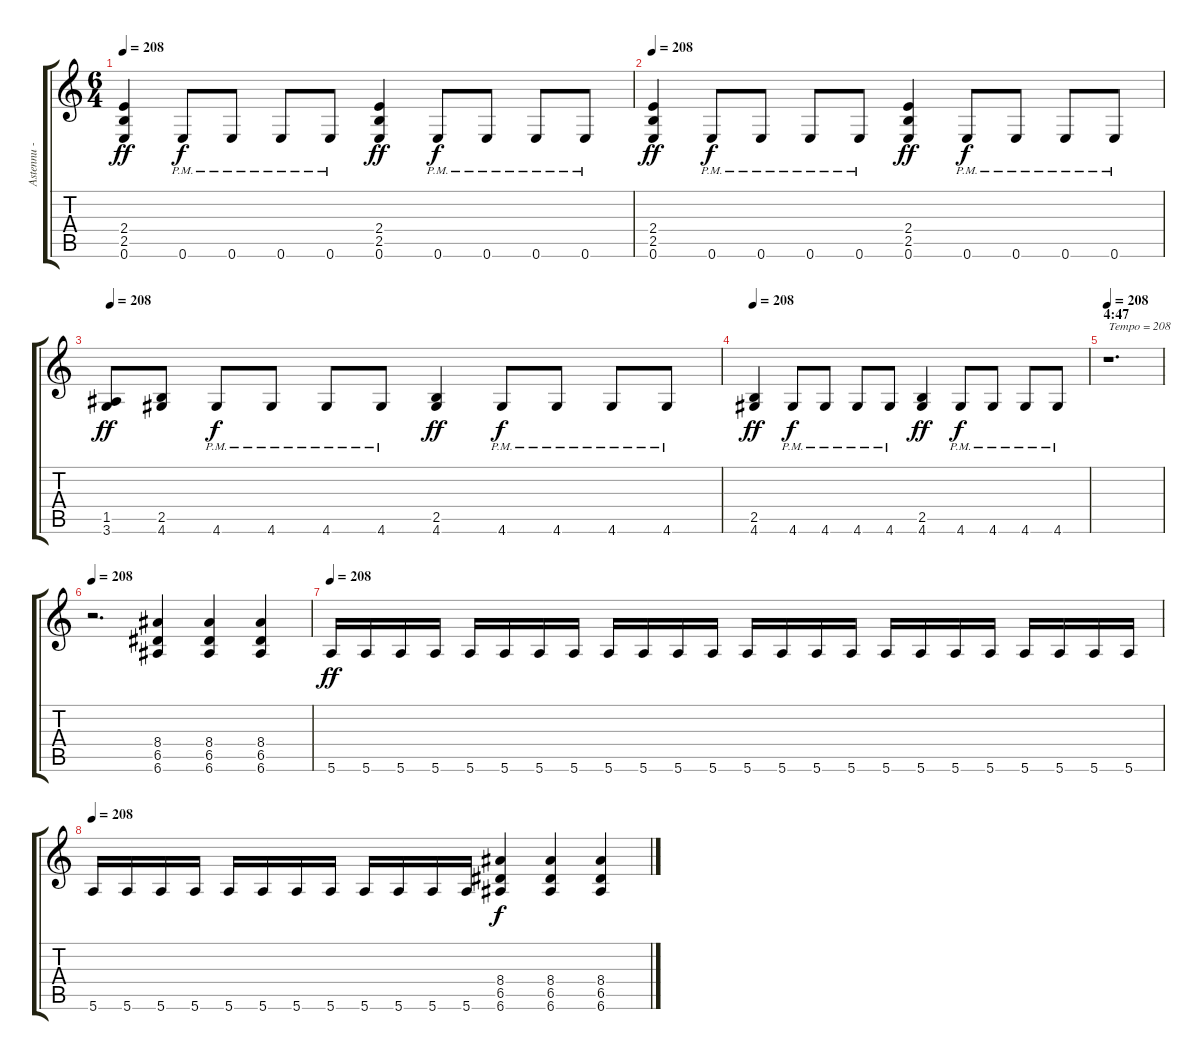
\track ("Astennu - Lead Guitar" "Astennu - ") {instrument distortionguitar}
\staff {score tabs}
\tuning (E4 B3 G3 D3 A2 E2) {hide}
\ts (6 4)
\tempo 208
\clef g2
\ks c
(2.4 2.5 0.6).4{dy ff} 0.6{pm}.8{dy f} 0.6{pm}.8 0.6{pm}.8 0.6{pm}.8 (2.4 2.5 0.6).4{dy ff} 0.6{pm}.8{dy f} 0.6{pm}.8 0.6{pm}.8 0.6{pm}.8 |
\tempo 208
(2.4 2.5 0.6).4{dy ff} 0.6{pm}.8{dy f} 0.6{pm}.8 0.6{pm}.8 0.6{pm}.8 (2.4 2.5 0.6).4{dy ff} 0.6{pm}.8{dy f} 0.6{pm}.8 0.6{pm}.8 0.6{pm}.8 |
\tempo 208
(1.5 3.6).8{dy ff} (2.5 4.6).8 4.6{pm}.8{dy f} 4.6{pm}.8 4.6{pm}.8 4.6{pm}.8 (2.5 4.6).4{dy ff} 4.6{pm}.8{dy f} 4.6{pm}.8 4.6{pm}.8 4.6{pm}.8 |
\tempo 208
(2.5 4.6).4{dy ff} 4.6{pm}.8{dy f} 4.6{pm}.8 4.6{pm}.8 4.6{pm}.8 (2.5 4.6).4{dy ff} 4.6{pm}.8{dy f} 4.6{pm}.8 4.6{pm}.8 4.6{pm}.8 |
\section ("" "4:47")
\tempo 208
r.1{d txt "Tempo = 208"} |
\tempo 208
r.2{d} (8.4 6.5 6.6).4 (8.4 6.5 6.6).4 (8.4 6.5 6.6).4 |
\tempo 208
5.6.16{dy ff} 5.6.16 5.6.16 5.6.16 5.6.16 5.6.16 5.6.16 5.6.16 5.6.16 5.6.16 5.6.16 5.6.16 5.6.16 5.6.16 5.6.16 5.6.16 5.6.16 5.6.16 5.6.16 5.6.16 5.6.16 5.6.16 5.6.16 5.6.16 |
\tempo 208
5.6.16 5.6.16 5.6.16 5.6.16 5.6.16 5.6.16 5.6.16 5.6.16 5.6.16 5.6.16 5.6.16 5.6.16 (8.4 6.5 6.6).4{dy f} (8.4 6.5 6.6).4 (8.4 6.5 6.6).4
